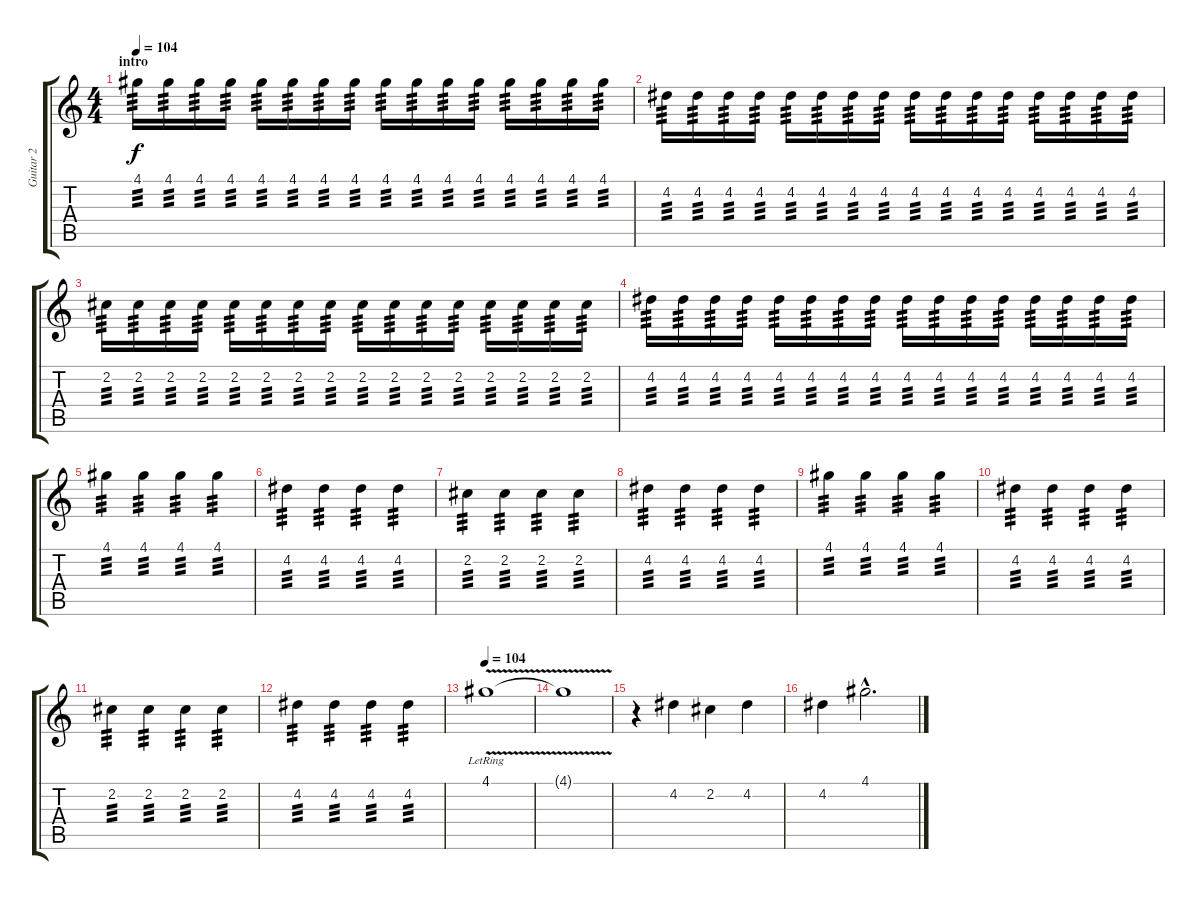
\track ("Guitar 2" "Guitar 2") {instrument acousticguitarnylon}
\staff {score tabs}
\tuning (E4 B3 G3 D3 A2 E2) {hide}
\ts (4 4)
\section ("" "intro")
\tempo 104
\clef g2
\ks c
4.1.16{tp 3 dy f instrument acousticguitarnylon} 4.1.16{tp 3} 4.1.16{tp 3} 4.1.16{tp 3} 4.1.16{tp 3} 4.1.16{tp 3} 4.1.16{tp 3} 4.1.16{tp 3} 4.1.16{tp 3} 4.1.16{tp 3} 4.1.16{tp 3} 4.1.16{tp 3} 4.1.16{tp 3} 4.1.16{tp 3} 4.1.16{tp 3} 4.1.16{tp 3} |
4.2.16{tp 3} 4.2.16{tp 3} 4.2.16{tp 3} 4.2.16{tp 3} 4.2.16{tp 3} 4.2.16{tp 3} 4.2.16{tp 3} 4.2.16{tp 3} 4.2.16{tp 3} 4.2.16{tp 3} 4.2.16{tp 3} 4.2.16{tp 3} 4.2.16{tp 3} 4.2.16{tp 3} 4.2.16{tp 3} 4.2.16{tp 3} |
2.2.16{tp 3} 2.2.16{tp 3} 2.2.16{tp 3} 2.2.16{tp 3} 2.2.16{tp 3} 2.2.16{tp 3} 2.2.16{tp 3} 2.2.16{tp 3} 2.2.16{tp 3} 2.2.16{tp 3} 2.2.16{tp 3} 2.2.16{tp 3} 2.2.16{tp 3} 2.2.16{tp 3} 2.2.16{tp 3} 2.2.16{tp 3} |
4.2.16{tp 3} 4.2.16{tp 3} 4.2.16{tp 3} 4.2.16{tp 3} 4.2.16{tp 3} 4.2.16{tp 3} 4.2.16{tp 3} 4.2.16{tp 3} 4.2.16{tp 3} 4.2.16{tp 3} 4.2.16{tp 3} 4.2.16{tp 3} 4.2.16{tp 3} 4.2.16{tp 3} 4.2.16{tp 3} 4.2.16{tp 3} |
4.1.4{tp 3} 4.1.4{tp 3} 4.1.4{tp 3} 4.1.4{tp 3} |
4.2.4{tp 3} 4.2.4{tp 3} 4.2.4{tp 3} 4.2.4{tp 3} |
2.2.4{tp 3} 2.2.4{tp 3} 2.2.4{tp 3} 2.2.4{tp 3} |
4.2.4{tp 3} 4.2.4{tp 3} 4.2.4{tp 3} 4.2.4{tp 3} |
4.1.4{tp 3} 4.1.4{tp 3} 4.1.4{tp 3} 4.1.4{tp 3} |
4.2.4{tp 3} 4.2.4{tp 3} 4.2.4{tp 3} 4.2.4{tp 3} |
2.2.4{tp 3} 2.2.4{tp 3} 2.2.4{tp 3} 2.2.4{tp 3} |
4.2.4{tp 3} 4.2.4{tp 3} 4.2.4{tp 3} 4.2.4{tp 3} |
\tempo 104
4.1{v lr}.1 |
4.1{t}.1 |
r.4 4.2.4 2.2.4 4.2.4 |
4.2.4 4.1{hac}.2{d}
